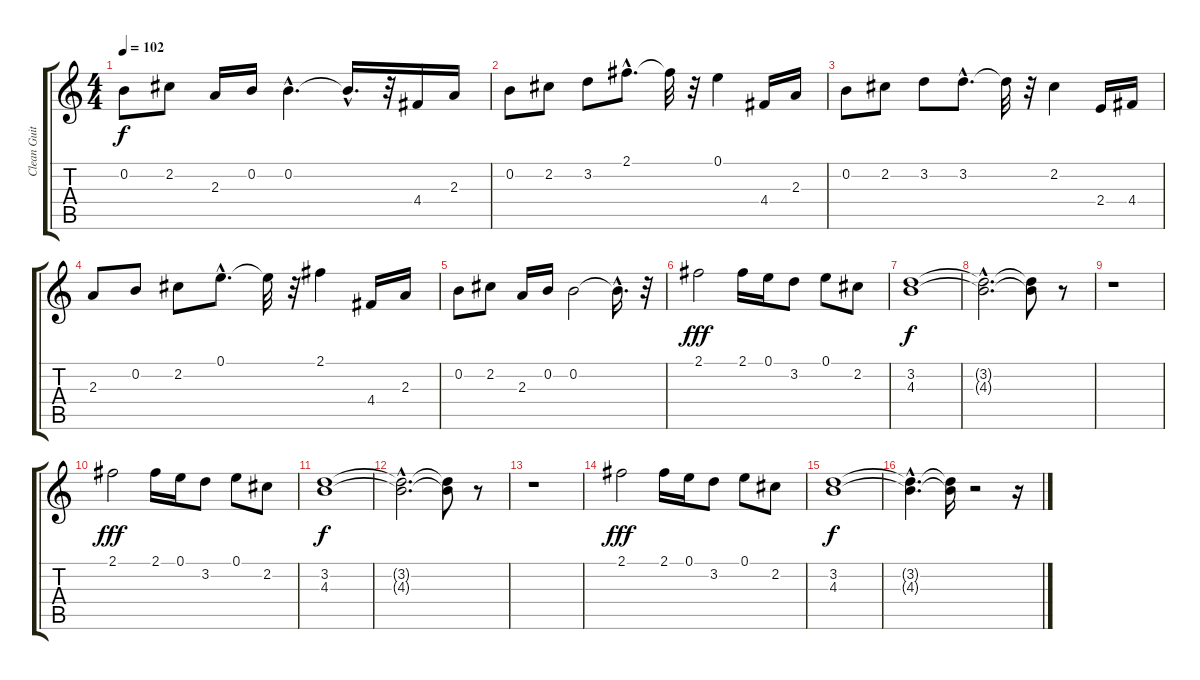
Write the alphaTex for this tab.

\track ("Clean Guitar" "Clean Guit") {instrument electricguitarclean}
\staff {score tabs}
\tuning (E4 B3 G3 D3 A2 E2) {hide}
\ts (4 4)
\tempo 102
\clef g2
\ks c
0.2.8{dy f} 2.2.8 2.3.16 0.2.16 0.2{hac}.4{d} 0.2{hac t}.16{d} r.32 4.4.16 2.3.16 |
0.2.8 2.2.8 3.2.8 2.1{hac}.8{d} 2.1{t}.32 r.32 0.1.4 4.4.16 2.3.16 |
0.2.8 2.2.8 3.2.8 3.2{hac}.8{d} 3.2{t}.32 r.32 2.2.4 2.4.16 4.4.16 |
2.3.8 0.2.8 2.2.8 0.1{hac}.8{d} 0.1{t}.32 r.32 2.1.4 4.4.16 2.3.16 |
0.2.8 2.2.8 2.3.16 0.2.16 0.2.2 0.2{hac t}.16{d} r.32 |
2.1.2{dy fff} 2.1.16 0.1.16 3.2.8 0.1.8 2.2.8 |
(3.2 4.3).1{dy f} |
(3.2{hac t} 4.3{hac t}).2{d} (3.2{t} 4.3{t}).8 r.8 |
r.1 |
2.1.2{dy fff} 2.1.16 0.1.16 3.2.8 0.1.8 2.2.8 |
(3.2 4.3).1{dy f} |
(3.2{hac t} 4.3{hac t}).2{d} (3.2{t} 4.3{t}).8 r.8 |
r.1 |
2.1.2{dy fff} 2.1.16 0.1.16 3.2.8 0.1.8 2.2.8 |
(3.2 4.3).1{dy f} |
(3.2{hac t} 4.3{hac t}).4{d} (3.2{t} 4.3{t}).16 r.2 r.16
